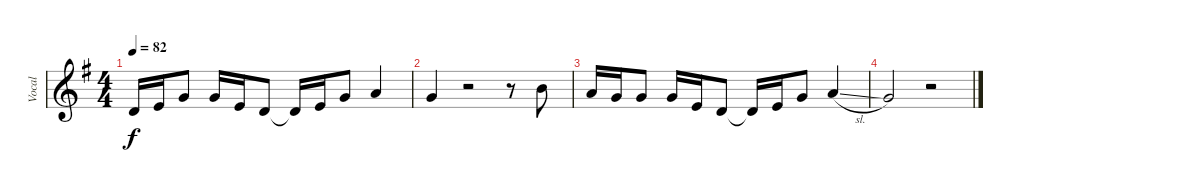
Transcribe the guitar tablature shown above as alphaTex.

\track ("Vocal" "Vocal") {instrument lead2sawtooth}
\staff {score}
\tuning (E4 B3 G3 D3 A2 E2) {hide}
\ts (4 4)
\tempo 82
\clef g2
\ks eminor
3.2.16{dy f} 0.1.16 3.1.8 3.1.16 0.1.16 3.2.8 3.2{t}.16 0.1.16 3.1.8 5.1.4 |
3.1.4 r.2 r.8 7.1.8 |
5.1.16 3.1.16 3.1.8 3.1.16 0.1.16 3.2.8 3.2{t}.16 0.1.16 3.1.8 5.1{sl}.4 |
3.1.2 r.2
